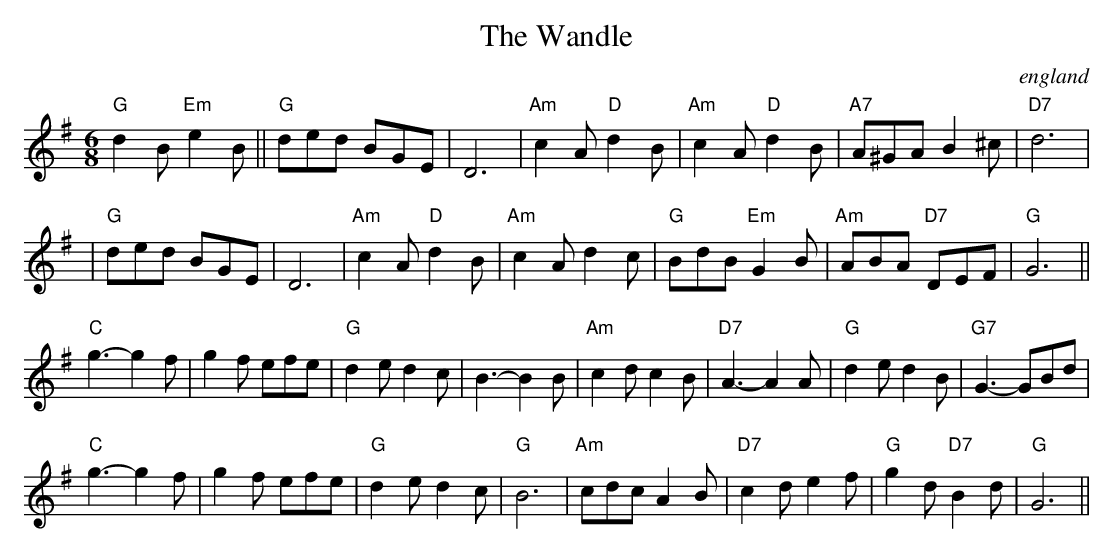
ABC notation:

X:1
T:The Wandle
O:england
M:6/8
K:G
"G"d2B "Em"e2B||"G"ded BGE|D6|"Am"c2A "D"d2B|"Am"c2A "D"d2B|"A7"A^GA B2^c|\
"D7"d6|
|"G"ded BGE|D6|"Am"c2A "D"d2B|"Am"c2A d2c|"G"BdB "Em"G2B|"Am"ABA "D7"DEF|"G"G6\
||
"C"g3 -g2f|g2f efe|"G"d2e d2c|B3 -B2B|"Am"c2d c2B|"D7"A3 -A2A|"G"d2e d2B|\
"G7"G3 -GBd|
"C"g3 -g2f|g2f efe|"G"d2e d2c|"G"B6|"Am"cdc A2B|"D7"c2d e2f|"G"g2d "D7"B2d|\
"G"G6||
